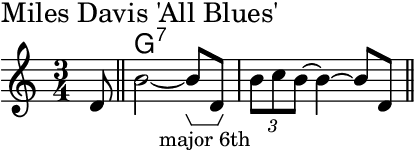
\version "2.24.4"
\language "english"
#(ly:set-option 'crop #t)
\score {
  \midi {
    \tempo 4=140
  }
  \layout {
    \context {
      \Score
      \omit BarNumber
    }
    \context {
      \Voice
      \consists Horizontal_bracket_engraver
    }
  }
  {
    <<
    \chords {
      \set noChordSymbol = ""
      \set minorChordModifier = \markup { "-" }
      \skip \ppp % spacer to set voice volume
      r8 | g2.:7 | r2.
    }
    \new Staff {
      \key c \major
      \numericTimeSignature
      \time 3/4
      \clef treble
      {
        \sectionLabel "Miles Davis 'All Blues'"
        \relative {
          \skip \ff % spacer to set voice volume
          \partial 8 d'8 \bar "||"
          b'2~
          \once\override HorizontalBracketText.text = "major 6th"
          b8 \startGroup d,8 \stopGroup |
          \tuplet 3/2 {b'8 c8 b8~ } b4~ b8 d,8
          \bar "||"
        }
      }
    }
    >>
  }
}
